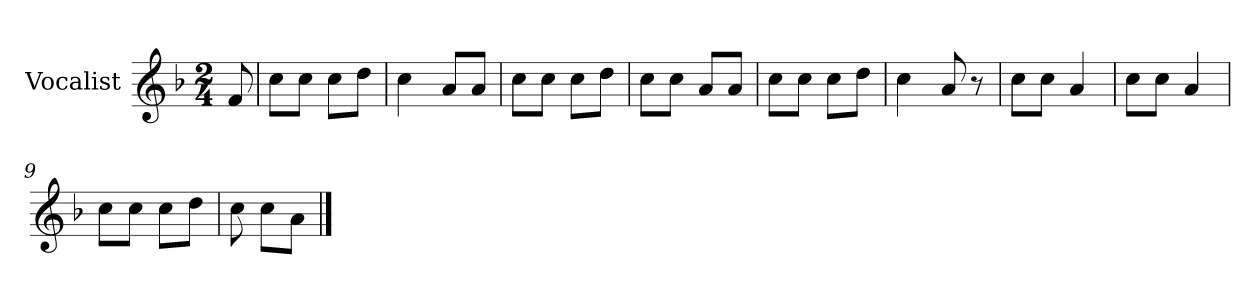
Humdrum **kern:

**kern
*part1
*staff1
*I"Vocalist
*k[b-]
*F:
*M2/4
=
8f
=1
8ccL
8ccJ
8ccL
8ddJ
=2
4cc
8aL
8aJ
=3
8ccL
8ccJ
8ccL
8ddJ
=4
8ccL
8ccJ
8aL
8aJ
=5
8ccL
8ccJ
8ccL
8ddJ
=6
4cc
8a
8r
=7
8ccL
8ccJ
4a
=8
8ccL
8ccJ
4a
=9
8ccL
8ccJ
8ccL
8ddJ
=10
8cc
8ccL
8aJ
==
*-
